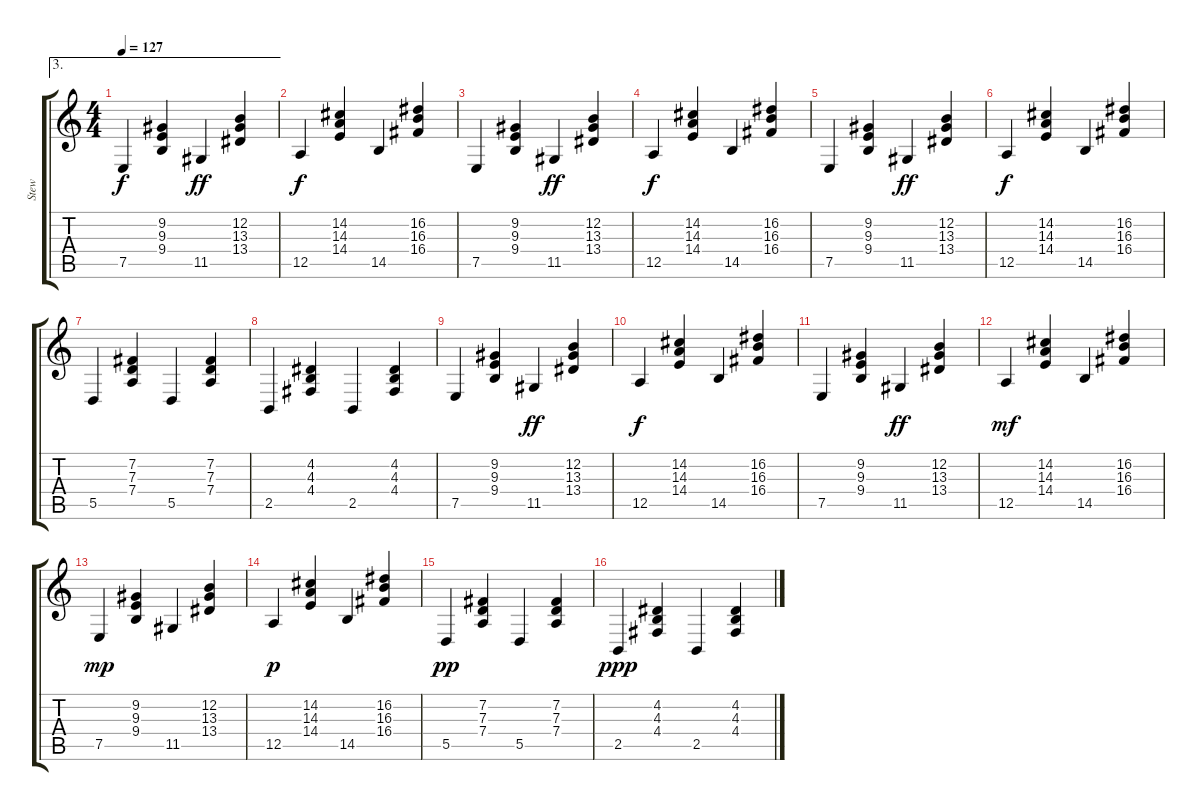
\track ("Stew" "Stew") {instrument acousticgrandpiano}
\staff {score tabs}
\tuning (E4 B3 G3 D3 A2 E2) {hide}
\ae 3
\ts (4 4)
\tempo 127
\clef g2
\ks c
7.5.4{dy f} (9.2 9.3 9.4).4 11.5.4{dy ff} (12.2 13.3 13.4).4 |
12.5.4{dy f} (14.2 14.3 14.4).4 14.5.4 (16.2 16.3 16.4).4 |
7.5.4 (9.2 9.3 9.4).4 11.5.4{dy ff} (12.2 13.3 13.4).4 |
12.5.4{dy f} (14.2 14.3 14.4).4 14.5.4 (16.2 16.3 16.4).4 |
7.5.4 (9.2 9.3 9.4).4 11.5.4{dy ff} (12.2 13.3 13.4).4 |
12.5.4{dy f} (14.2 14.3 14.4).4 14.5.4 (16.2 16.3 16.4).4 |
5.5.4 (7.2 7.3 7.4).4 5.5.4 (7.2 7.3 7.4).4 |
2.5.4 (4.2 4.3 4.4).4 2.5.4 (4.2 4.3 4.4).4 |
7.5.4 (9.2 9.3 9.4).4 11.5.4{dy ff} (12.2 13.3 13.4).4 |
12.5.4{dy f} (14.2 14.3 14.4).4 14.5.4 (16.2 16.3 16.4).4 |
7.5.4 (9.2 9.3 9.4).4 11.5.4{dy ff} (12.2 13.3 13.4).4 |
12.5.4{dy mf} (14.2 14.3 14.4).4 14.5.4 (16.2 16.3 16.4).4 |
7.5.4{dy mp} (9.2 9.3 9.4).4 11.5.4 (12.2 13.3 13.4).4 |
12.5.4{dy p} (14.2 14.3 14.4).4 14.5.4 (16.2 16.3 16.4).4 |
5.5.4{dy pp} (7.2 7.3 7.4).4 5.5.4 (7.2 7.3 7.4).4 |
2.5.4{dy ppp} (4.2 4.3 4.4).4 2.5.4 (4.2 4.3 4.4).4
